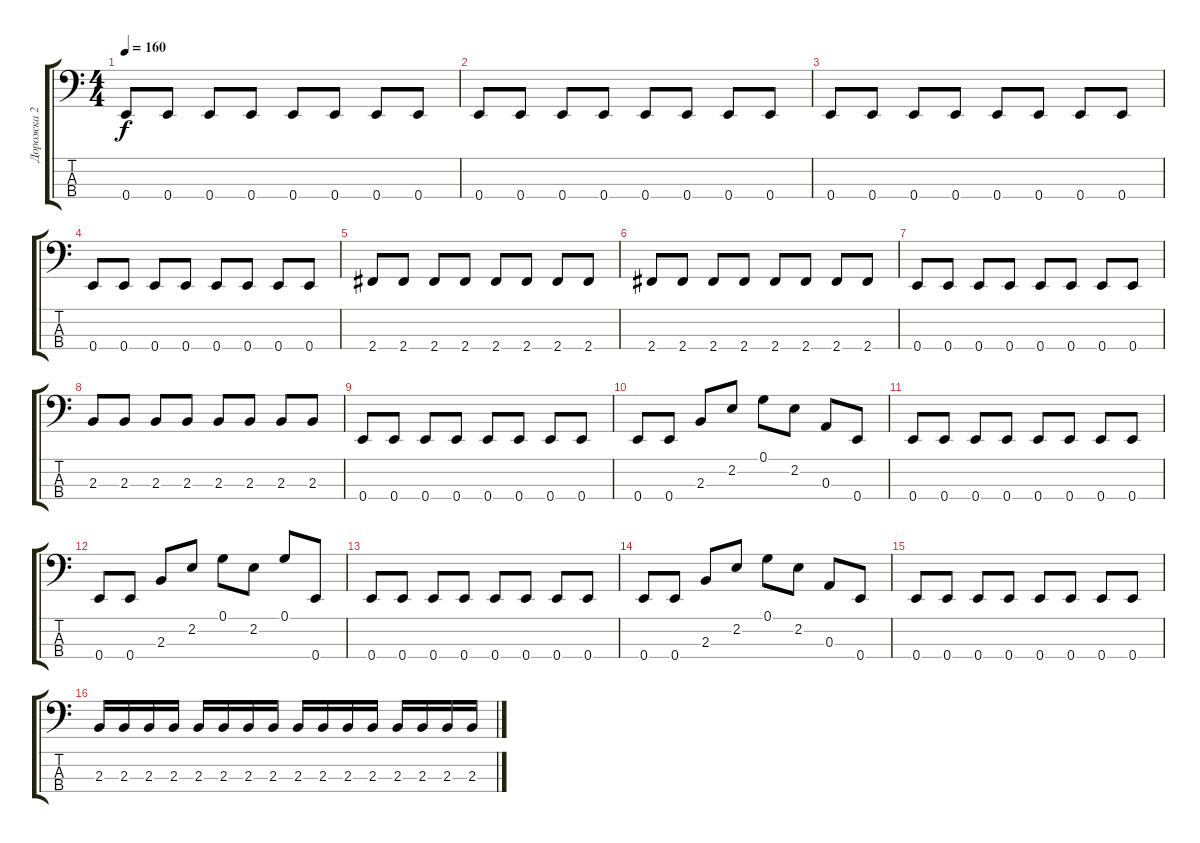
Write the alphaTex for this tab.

\track ("Дорожка 2" "Дорожка 2") {instrument electricbassfinger}
\staff {score tabs}
\tuning (G2 D2 A1 E1) {hide}
\ts (4 4)
\tempo 160
\clef f4
\ks c
0.4.8{dy f} 0.4.8 0.4.8 0.4.8 0.4.8 0.4.8 0.4.8 0.4.8 |
0.4.8 0.4.8 0.4.8 0.4.8 0.4.8 0.4.8 0.4.8 0.4.8 |
0.4.8 0.4.8 0.4.8 0.4.8 0.4.8 0.4.8 0.4.8 0.4.8 |
0.4.8 0.4.8 0.4.8 0.4.8 0.4.8 0.4.8 0.4.8 0.4.8 |
2.4.8 2.4.8 2.4.8 2.4.8 2.4.8 2.4.8 2.4.8 2.4.8 |
2.4.8 2.4.8 2.4.8 2.4.8 2.4.8 2.4.8 2.4.8 2.4.8 |
0.4.8 0.4.8 0.4.8 0.4.8 0.4.8 0.4.8 0.4.8 0.4.8 |
2.3.8 2.3.8 2.3.8 2.3.8 2.3.8 2.3.8 2.3.8 2.3.8 |
0.4.8 0.4.8 0.4.8 0.4.8 0.4.8 0.4.8 0.4.8 0.4.8 |
0.4.8 0.4.8 2.3.8 2.2.8 0.1.8 2.2.8 0.3.8 0.4.8 |
0.4.8 0.4.8 0.4.8 0.4.8 0.4.8 0.4.8 0.4.8 0.4.8 |
0.4.8 0.4.8 2.3.8 2.2.8 0.1.8 2.2.8 0.1.8 0.4.8 |
0.4.8 0.4.8 0.4.8 0.4.8 0.4.8 0.4.8 0.4.8 0.4.8 |
0.4.8 0.4.8 2.3.8 2.2.8 0.1.8 2.2.8 0.3.8 0.4.8 |
0.4.8 0.4.8 0.4.8 0.4.8 0.4.8 0.4.8 0.4.8 0.4.8 |
2.3.16 2.3.16 2.3.16 2.3.16 2.3.16 2.3.16 2.3.16 2.3.16 2.3.16 2.3.16 2.3.16 2.3.16 2.3.16 2.3.16 2.3.16 2.3.16
